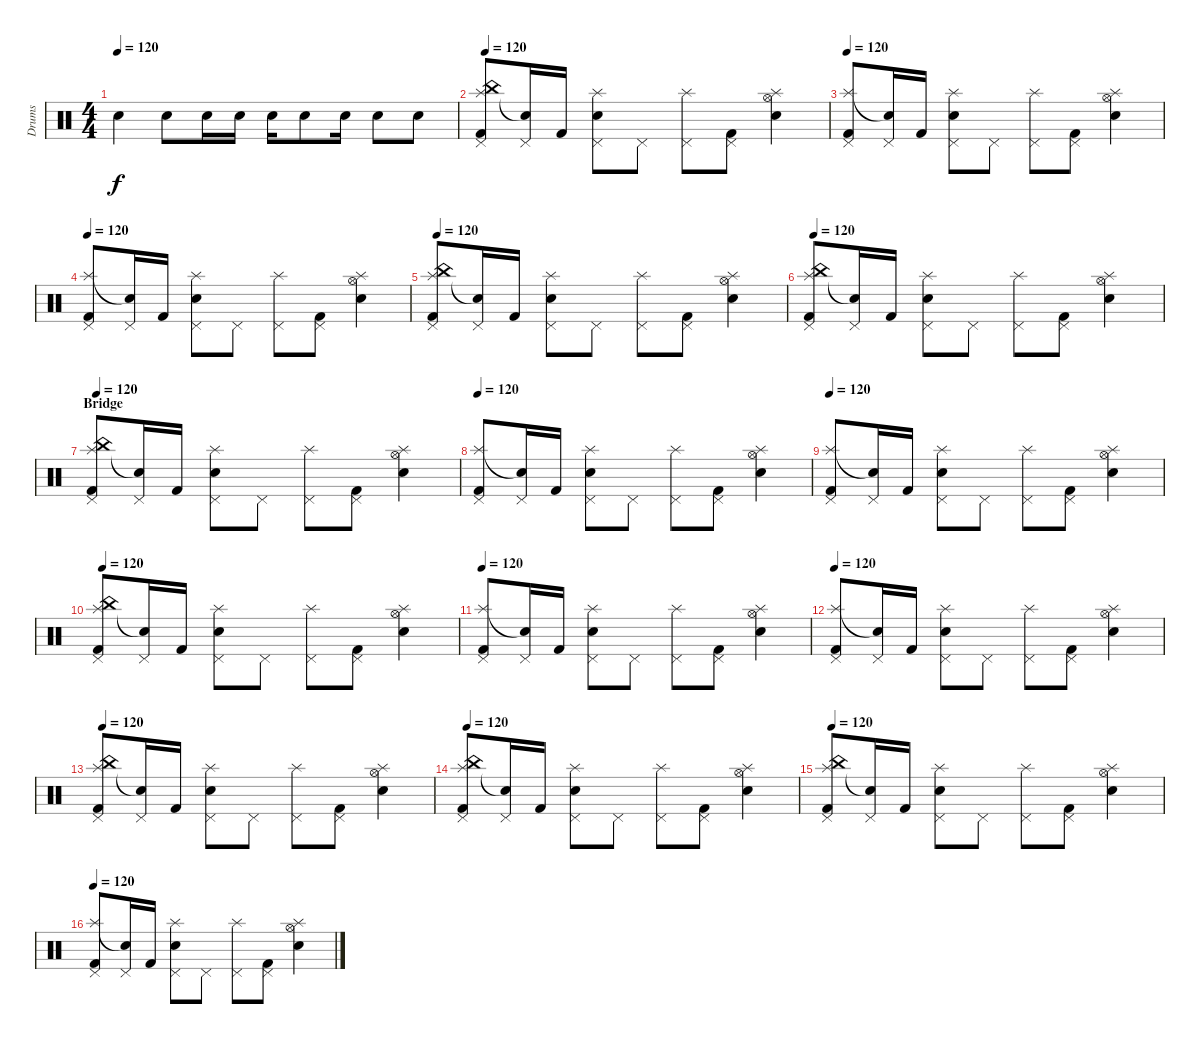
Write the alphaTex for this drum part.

\track ("Drums" "Drums") {instrument percussion}
\staff {score}
\articulation defaults
\ts (4 4)
\tempo 120
\clef neutral
\ks c "Electric Snare (hit)".4{dy f} "Electric Snare (hit)".8 "Electric Snare (hit)".16 "Electric Snare (hit)".16 "Electric Snare (hit)".16 "Electric Snare (hit)".8 "Electric Snare (hit)".16 "Electric Snare (hit)".8 "Electric Snare (hit)".8
|
\tempo 120
("Pedal Hi-Hat (hit)" "Splash (hit)" "China (hit)" "Kick (hit) 2").8 ("Pedal Hi-Hat (hit)" "Snare (hit)"{t}).16 "Kick (hit) 2".16 ("Pedal Hi-Hat (hit)" "Splash (hit)" "Electric Snare (hit)").8 "Pedal Hi-Hat (hit)".8 ("Pedal Hi-Hat (hit)" "Splash (hit)").8 ("Pedal Hi-Hat (hit)" "Kick (hit) 2").8 ("Hi-Hat (open)" "Splash (hit)" "Electric Snare (hit)").4 |
\tempo 120
("Pedal Hi-Hat (hit)" "Splash (hit)" "Kick (hit) 2").8 ("Pedal Hi-Hat (hit)" "Snare (hit)"{t}).16 "Kick (hit) 2".16 ("Pedal Hi-Hat (hit)" "Splash (hit)" "Electric Snare (hit)").8 "Pedal Hi-Hat (hit)".8 ("Pedal Hi-Hat (hit)" "Splash (hit)").8 ("Pedal Hi-Hat (hit)" "Kick (hit) 2").8 ("Hi-Hat (open)" "Splash (hit)" "Electric Snare (hit)").4 |
\tempo 120
("Pedal Hi-Hat (hit)" "Splash (hit)" "Kick (hit) 2").8 ("Pedal Hi-Hat (hit)" "Snare (hit)"{t}).16 "Kick (hit) 2".16 ("Pedal Hi-Hat (hit)" "Splash (hit)" "Electric Snare (hit)").8 "Pedal Hi-Hat (hit)".8 ("Pedal Hi-Hat (hit)" "Splash (hit)").8 ("Pedal Hi-Hat (hit)" "Kick (hit) 2").8 ("Hi-Hat (open)" "Splash (hit)" "Electric Snare (hit)").4 |
\tempo 120
("Pedal Hi-Hat (hit)" "Splash (hit)" "China (hit)" "Kick (hit) 2").8 ("Pedal Hi-Hat (hit)" "Snare (hit)"{t}).16 "Kick (hit) 2".16 ("Pedal Hi-Hat (hit)" "Splash (hit)" "Electric Snare (hit)").8 "Pedal Hi-Hat (hit)".8 ("Pedal Hi-Hat (hit)" "Splash (hit)").8 ("Pedal Hi-Hat (hit)" "Kick (hit) 2").8 ("Hi-Hat (open)" "Splash (hit)" "Electric Snare (hit)").4 |
\tempo 120
("Pedal Hi-Hat (hit)" "Splash (hit)" "China (hit)" "Kick (hit) 2").8 ("Pedal Hi-Hat (hit)" "Snare (hit)"{t}).16 "Kick (hit) 2".16 ("Pedal Hi-Hat (hit)" "Splash (hit)" "Electric Snare (hit)").8 "Pedal Hi-Hat (hit)".8 ("Pedal Hi-Hat (hit)" "Splash (hit)").8 ("Pedal Hi-Hat (hit)" "Kick (hit) 2").8 ("Hi-Hat (open)" "Splash (hit)" "Electric Snare (hit)").4 |
\section ("" "Bridge")
\tempo 120
("Pedal Hi-Hat (hit)" "Splash (hit)" "China (hit)" "Kick (hit) 2").8 ("Pedal Hi-Hat (hit)" "Snare (hit)"{t}).16 "Kick (hit) 2".16 ("Pedal Hi-Hat (hit)" "Splash (hit)" "Electric Snare (hit)").8 "Pedal Hi-Hat (hit)".8 ("Pedal Hi-Hat (hit)" "Splash (hit)").8 ("Pedal Hi-Hat (hit)" "Kick (hit) 2").8 ("Hi-Hat (open)" "Splash (hit)" "Electric Snare (hit)").4 |
\tempo 120
("Pedal Hi-Hat (hit)" "Splash (hit)" "Kick (hit) 2").8 ("Pedal Hi-Hat (hit)" "Snare (hit)"{t}).16 "Kick (hit) 2".16 ("Pedal Hi-Hat (hit)" "Splash (hit)" "Electric Snare (hit)").8 "Pedal Hi-Hat (hit)".8 ("Pedal Hi-Hat (hit)" "Splash (hit)").8 ("Pedal Hi-Hat (hit)" "Kick (hit) 2").8 ("Hi-Hat (open)" "Splash (hit)" "Electric Snare (hit)").4 |
\tempo 120
("Pedal Hi-Hat (hit)" "Splash (hit)" "Kick (hit) 2").8 ("Pedal Hi-Hat (hit)" "Snare (hit)"{t}).16 "Kick (hit) 2".16 ("Pedal Hi-Hat (hit)" "Splash (hit)" "Electric Snare (hit)").8 "Pedal Hi-Hat (hit)".8 ("Pedal Hi-Hat (hit)" "Splash (hit)").8 ("Pedal Hi-Hat (hit)" "Kick (hit) 2").8 ("Hi-Hat (open)" "Splash (hit)" "Electric Snare (hit)").4 |
\tempo 120
("Pedal Hi-Hat (hit)" "Splash (hit)" "China (hit)" "Kick (hit) 2").8 ("Pedal Hi-Hat (hit)" "Snare (hit)"{t}).16 "Kick (hit) 2".16 ("Pedal Hi-Hat (hit)" "Splash (hit)" "Electric Snare (hit)").8 "Pedal Hi-Hat (hit)".8 ("Pedal Hi-Hat (hit)" "Splash (hit)").8 ("Pedal Hi-Hat (hit)" "Kick (hit) 2").8 ("Hi-Hat (open)" "Splash (hit)" "Electric Snare (hit)").4 |
\tempo 120
("Pedal Hi-Hat (hit)" "Splash (hit)" "Kick (hit) 2").8 ("Pedal Hi-Hat (hit)" "Snare (hit)"{t}).16 "Kick (hit) 2".16 ("Pedal Hi-Hat (hit)" "Splash (hit)" "Electric Snare (hit)").8 "Pedal Hi-Hat (hit)".8 ("Pedal Hi-Hat (hit)" "Splash (hit)").8 ("Pedal Hi-Hat (hit)" "Kick (hit) 2").8 ("Hi-Hat (open)" "Splash (hit)" "Electric Snare (hit)").4 |
\tempo 120
("Pedal Hi-Hat (hit)" "Splash (hit)" "Kick (hit) 2").8 ("Pedal Hi-Hat (hit)" "Snare (hit)"{t}).16 "Kick (hit) 2".16 ("Pedal Hi-Hat (hit)" "Splash (hit)" "Electric Snare (hit)").8 "Pedal Hi-Hat (hit)".8 ("Pedal Hi-Hat (hit)" "Splash (hit)").8 ("Pedal Hi-Hat (hit)" "Kick (hit) 2").8 ("Hi-Hat (open)" "Splash (hit)" "Electric Snare (hit)").4 |
\tempo 120
("Pedal Hi-Hat (hit)" "Splash (hit)" "China (hit)" "Kick (hit) 2").8 ("Pedal Hi-Hat (hit)" "Snare (hit)"{t}).16 "Kick (hit) 2".16 ("Pedal Hi-Hat (hit)" "Splash (hit)" "Electric Snare (hit)").8 "Pedal Hi-Hat (hit)".8 ("Pedal Hi-Hat (hit)" "Splash (hit)").8 ("Pedal Hi-Hat (hit)" "Kick (hit) 2").8 ("Hi-Hat (open)" "Splash (hit)" "Electric Snare (hit)").4 |
\tempo 120
("Pedal Hi-Hat (hit)" "Splash (hit)" "China (hit)" "Kick (hit) 2").8 ("Pedal Hi-Hat (hit)" "Snare (hit)"{t}).16 "Kick (hit) 2".16 ("Pedal Hi-Hat (hit)" "Splash (hit)" "Electric Snare (hit)").8 "Pedal Hi-Hat (hit)".8 ("Pedal Hi-Hat (hit)" "Splash (hit)").8 ("Pedal Hi-Hat (hit)" "Kick (hit) 2").8 ("Hi-Hat (open)" "Splash (hit)" "Electric Snare (hit)").4 |
\tempo 120
("Pedal Hi-Hat (hit)" "Splash (hit)" "China (hit)" "Kick (hit) 2").8 ("Pedal Hi-Hat (hit)" "Snare (hit)"{t}).16 "Kick (hit) 2".16 ("Pedal Hi-Hat (hit)" "Splash (hit)" "Electric Snare (hit)").8 "Pedal Hi-Hat (hit)".8 ("Pedal Hi-Hat (hit)" "Splash (hit)").8 ("Pedal Hi-Hat (hit)" "Kick (hit) 2").8 ("Hi-Hat (open)" "Splash (hit)" "Electric Snare (hit)").4 |
\tempo 120
("Pedal Hi-Hat (hit)" "Splash (hit)" "Kick (hit) 2").8 ("Pedal Hi-Hat (hit)" "Snare (hit)"{t}).16 "Kick (hit) 2".16 ("Pedal Hi-Hat (hit)" "Splash (hit)" "Electric Snare (hit)").8 "Pedal Hi-Hat (hit)".8 ("Pedal Hi-Hat (hit)" "Splash (hit)").8 ("Pedal Hi-Hat (hit)" "Kick (hit) 2").8 ("Hi-Hat (open)" "Splash (hit)" "Electric Snare (hit)").4
